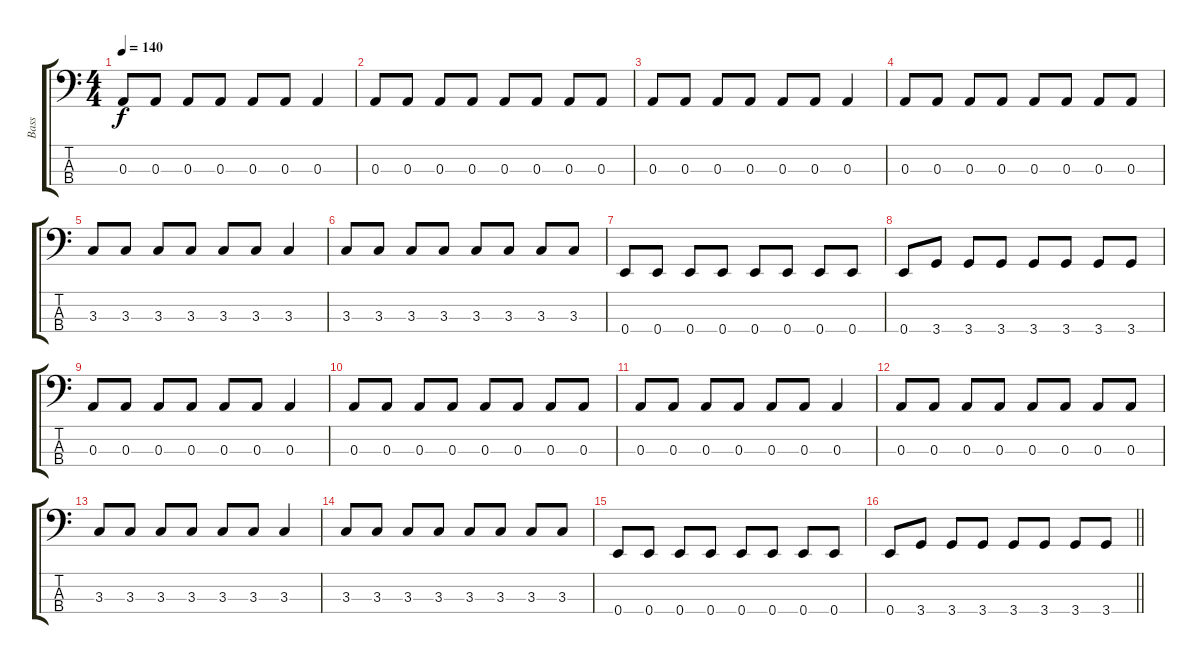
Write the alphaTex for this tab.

\track ("Bass" "Bass") {instrument electricbassfinger}
\staff {score tabs}
\tuning (G2 D2 A1 E1) {hide}
\ts (4 4)
\tempo 140
\clef f4
\ks c
0.3.8{dy f} 0.3.8 0.3.8 0.3.8 0.3.8 0.3.8 0.3.4 |
0.3.8 0.3.8 0.3.8 0.3.8 0.3.8 0.3.8 0.3.8 0.3.8 |
0.3.8 0.3.8 0.3.8 0.3.8 0.3.8 0.3.8 0.3.4 |
0.3.8 0.3.8 0.3.8 0.3.8 0.3.8 0.3.8 0.3.8 0.3.8 |
3.3.8 3.3.8 3.3.8 3.3.8 3.3.8 3.3.8 3.3.4 |
3.3.8 3.3.8 3.3.8 3.3.8 3.3.8 3.3.8 3.3.8 3.3.8 |
0.4.8 0.4.8 0.4.8 0.4.8 0.4.8 0.4.8 0.4.8 0.4.8 |
0.4.8 3.4.8 3.4.8 3.4.8 3.4.8 3.4.8 3.4.8 3.4.8 |
0.3.8 0.3.8 0.3.8 0.3.8 0.3.8 0.3.8 0.3.4 |
0.3.8 0.3.8 0.3.8 0.3.8 0.3.8 0.3.8 0.3.8 0.3.8 |
0.3.8 0.3.8 0.3.8 0.3.8 0.3.8 0.3.8 0.3.4 |
0.3.8 0.3.8 0.3.8 0.3.8 0.3.8 0.3.8 0.3.8 0.3.8 |
3.3.8 3.3.8 3.3.8 3.3.8 3.3.8 3.3.8 3.3.4 |
3.3.8 3.3.8 3.3.8 3.3.8 3.3.8 3.3.8 3.3.8 3.3.8 |
0.4.8 0.4.8 0.4.8 0.4.8 0.4.8 0.4.8 0.4.8 0.4.8 |
\barLineRight lightlight
0.4.8 3.4.8 3.4.8 3.4.8 3.4.8 3.4.8 3.4.8 3.4.8
